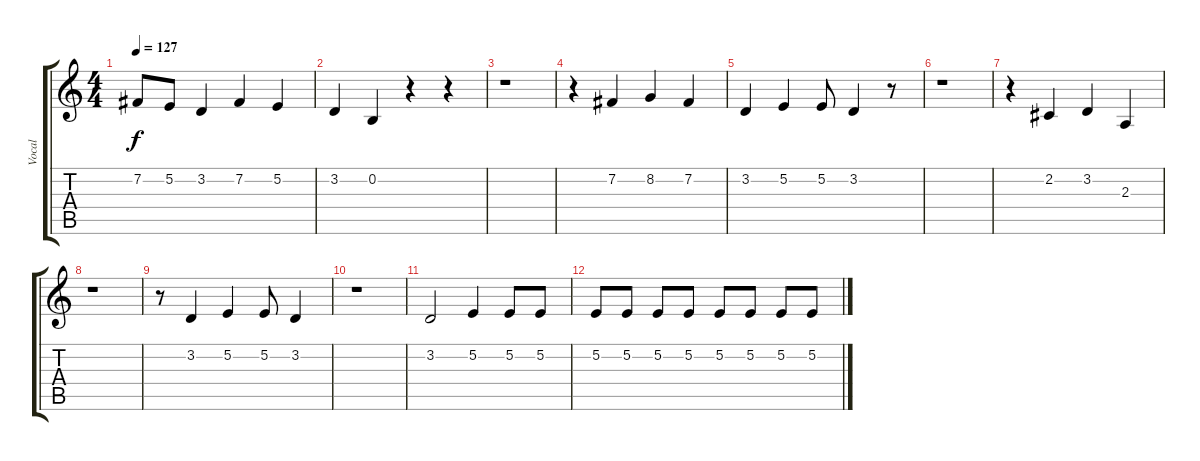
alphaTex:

\track ("Vocal" "Vocal") {instrument fx4atmosphere}
\staff {score tabs}
\tuning (E4 B3 G3 D3 A2 E2) {hide}
\ts (4 4)
\tempo 127
\clef g2
\ks c
7.2.8{dy f} 5.2.8 3.2.4 7.2.4 5.2.4 |
3.2.4 0.2.4 r.4 r.4 |
r.1 |
r.4 7.2.4 8.2.4 7.2.4 |
3.2.4 5.2.4 5.2.8 3.2.4 r.8 |
r.1 |
r.4 2.2.4 3.2.4 2.3.4 |
r.1 |
r.8 3.2.4 5.2.4 5.2.8 3.2.4 |
r.1 |
3.2.2 5.2.4 5.2.8 5.2.8 |
5.2.8{volume 0} 5.2.8 5.2.8 5.2.8 5.2.8 5.2.8 5.2.8 5.2.8
